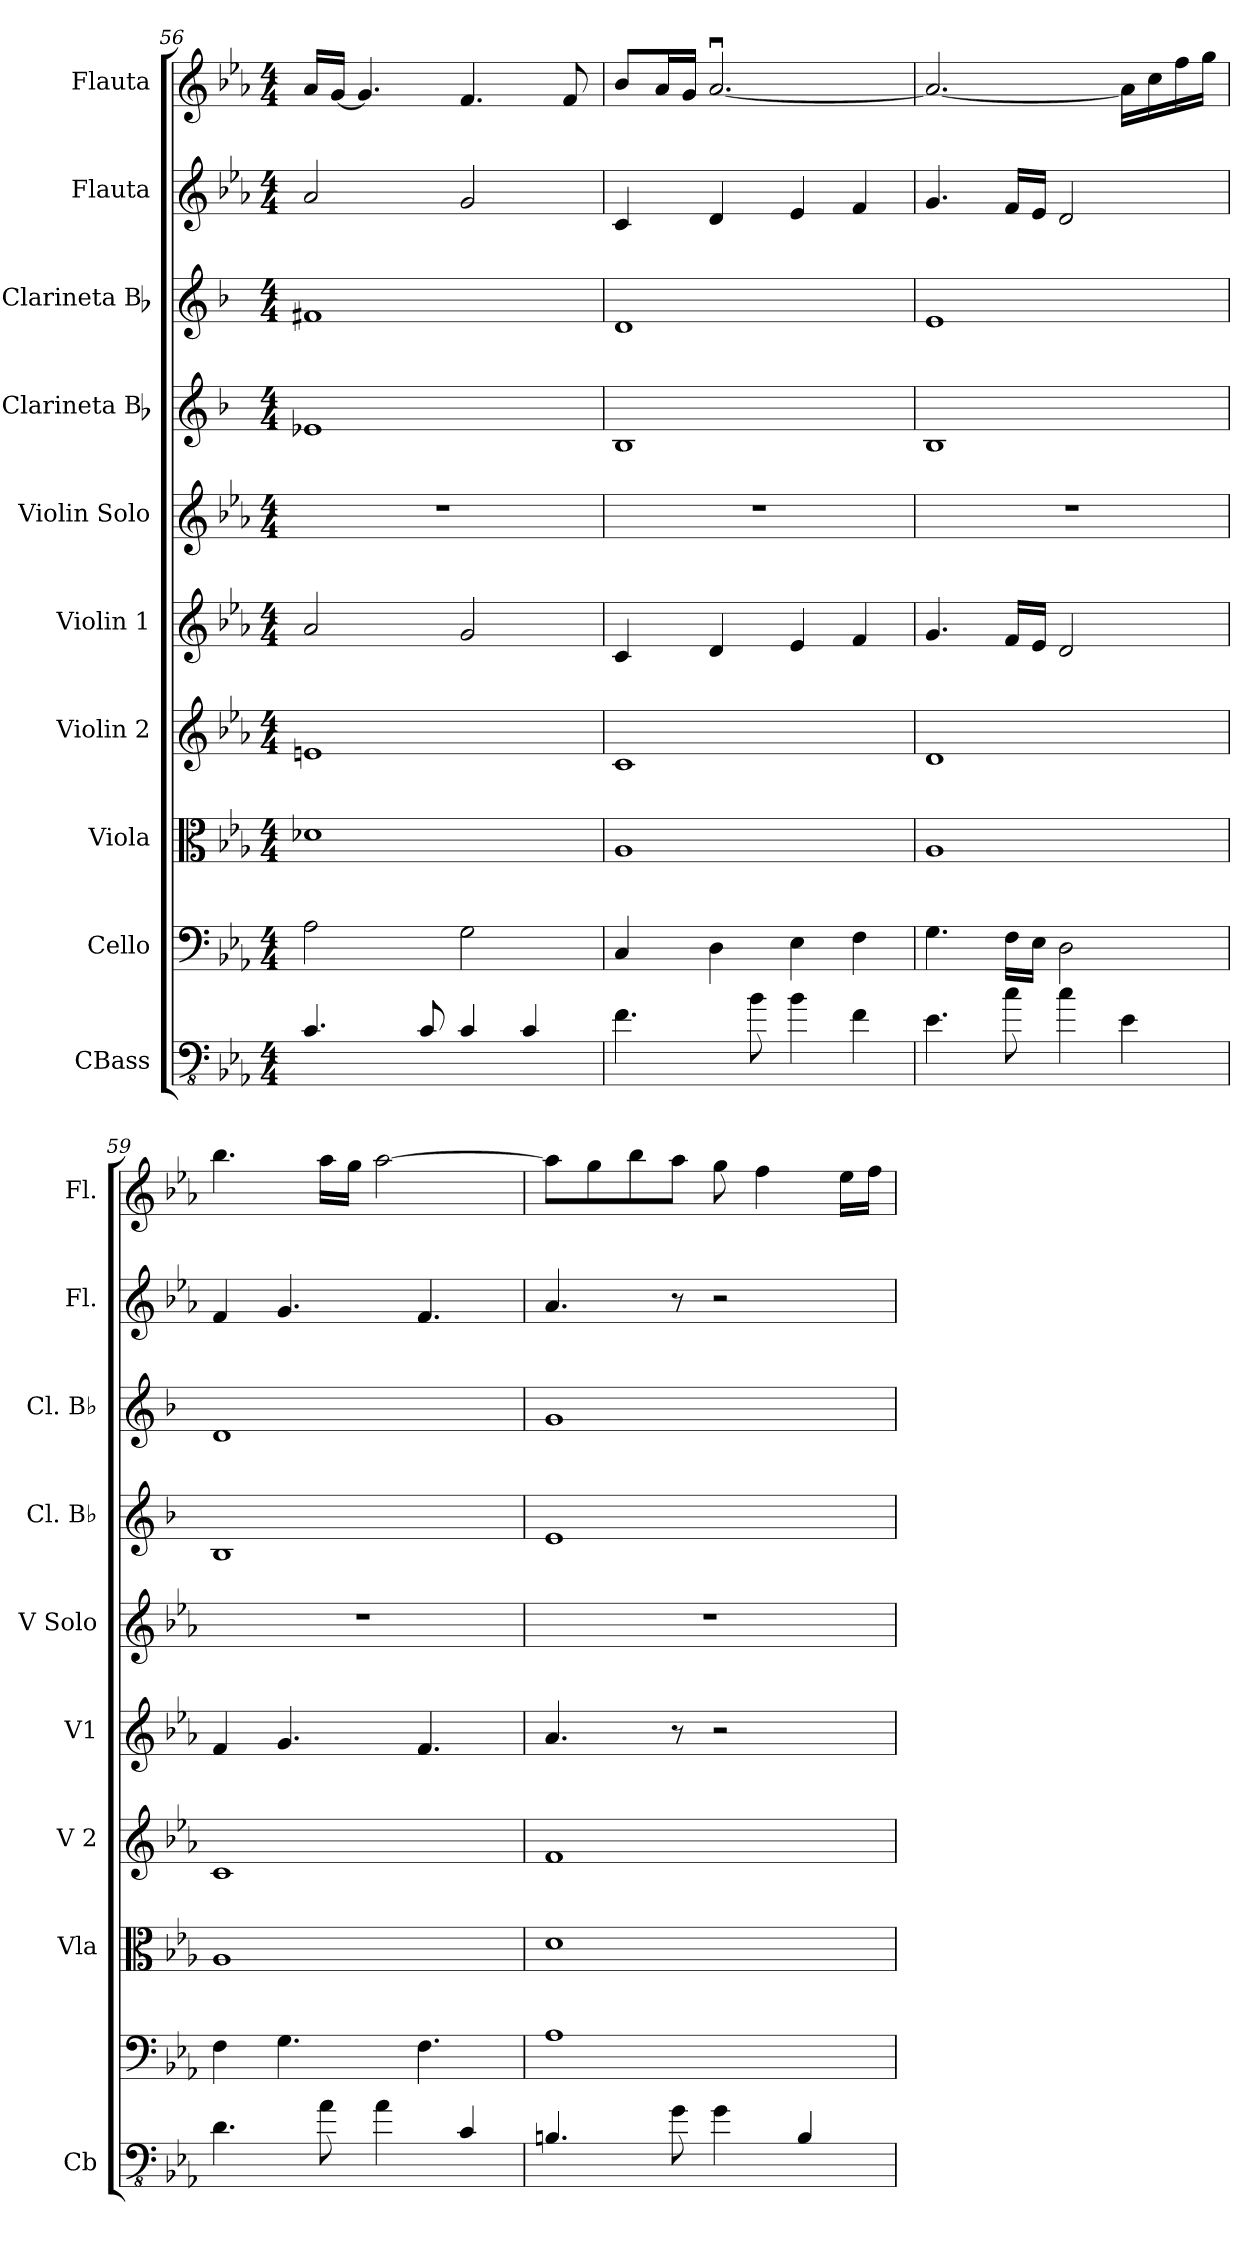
**kern	**kern	**kern	**kern	**kern	**kern	**kern	**kern	**kern	**kern
*part10	*part9	*part8	*part7	*part6	*part5	*part4	*part3	*part2	*part1
*staff10	*staff9	*staff8	*staff7	*staff6	*staff5	*staff4	*staff3	*staff2	*staff1
*I"CBass	*I"Cello	*I"Viola	*I"Violin 2	*I"Violin 1	*I"Violin Solo	*I"Clarineta Bb	*I"Clarineta Bb	*I"Flauta	*I"Flauta
*I'Cb	*	*I'Vla	*I'V 2	*I'V1	*I'V Solo	*I'Cl. Bb	*I'Cl. Bb	*I'Fl.	*I'Fl.
*clefFv4	*clefF4	*clefC3	*clefG2	*clefG2	*clefG2	*clefG2	*clefG2	*clefG2	*clefG2
*ITrd7c12	*	*	*	*	*	*ITrd1c2	*ITrd1c2	*	*
*k[b-e-a-]	*k[b-e-a-]	*k[b-e-a-]	*k[b-e-a-]	*k[b-e-a-]	*k[b-e-a-]	*k[b-e-a-]	*k[b-e-a-]	*k[b-e-a-]	*k[b-e-a-]
*M4/4	*M4/4	*M4/4	*M4/4	*M4/4	*M4/4	*M4/4	*M4/4	*M4/4	*M4/4
=56	=56	=56	=56	=56	=56	=56	=56	=56	=56
4.CC/	2A-\	1d-X!	1en!	2a-!/	1r	1d-X	1en	2a-/	16a-/LL
.	.	.	.	.	.	.	.	.	[16g/JJ
.	.	.	.	.	.	.	.	.	4.g/]
8CC/	.	.	.	.	.	.	.	.	.
4CC/	2G\	.	.	2g!/	.	.	.	2g/	4.f/
4CC/	.	.	.	.	.	.	.	.	.
.	.	.	.	.	.	.	.	.	8f/
=57	=57	=57	=57	=57	=57	=57	=57	=57	=57
4.FF\	4C/	1A-!	1c!	4c!/	1r	1A-	1c	4c/	8b-/L
.	.	.	.	.	.	.	.	.	16a-/L
.	.	.	.	.	.	.	.	.	16g/JJ
.	4D\	.	.	4d!/	.	.	.	4d/	[2.a-u/
8BB-\	.	.	.	.	.	.	.	.	.
4BB-\	4E-\	.	.	4e-!/	.	.	.	4e-/	.
4FF\	4F\	.	.	4f!/	.	.	.	4f/	.
=58	=58	=58	=58	=58	=58	=58	=58	=58	=58
4.EE-\	4.G\	1A-!	1d!	4.g!/	1r	1A-	1d	4.g/	2.a-/_
8C\	16F\LL	.	.	16f!/LL	.	.	.	16f/LL	.
.	16E-\JJ	.	.	16e-!/JJ	.	.	.	16e-/JJ	.
4C\	2D\	.	.	2d!/	.	.	.	2d/	.
4EE-\	.	.	.	.	.	.	.	.	16a-\LL]
.	.	.	.	.	.	.	.	.	16cc\
.	.	.	.	.	.	.	.	.	16ff\
.	.	.	.	.	.	.	.	.	16gg\JJ
!!LO:PB:g=z
=59	=59	=59	=59	=59	=59	=59	=59	=59	=59
4.DD\	4F\	1A-!	1c!	4f!/	1r	1A-	1c	4f/	4.bb-\
.	4.G\	.	.	4.g!/	.	.	.	4.g/	.
8AA-\	.	.	.	.	.	.	.	.	16aa-\LL
.	.	.	.	.	.	.	.	.	16gg\JJ
4AA-\	.	.	.	.	.	.	.	.	[2aa-\
.	4.F\	.	.	4.f!/	.	.	.	4.f/	.
4CC/	.	.	.	.	.	.	.	.	.
=60	=60	=60	=60	=60	=60	=60	=60	=60	=60
4.BBBn/	1A-	1d!	1f!	4.a-!/	1r	1d	1f	4.a-/	8aa-\L]
.	.	.	.	.	.	.	.	.	8gg\
.	.	.	.	.	.	.	.	.	8bb-\
8GG\	.	.	.	8r	.	.	.	8r	8aa-\J
4GG\	.	.	.	2r	.	.	.	2r	8gg\
.	.	.	.	.	.	.	.	.	4ff\
4BBB/	.	.	.	.	.	.	.	.	.
.	.	.	.	.	.	.	.	.	16ee-\LL
.	.	.	.	.	.	.	.	.	16ff\JJ
=	=	=	=	=	=	=	=	=	=
*-	*-	*-	*-	*-	*-	*-	*-	*-	*-
